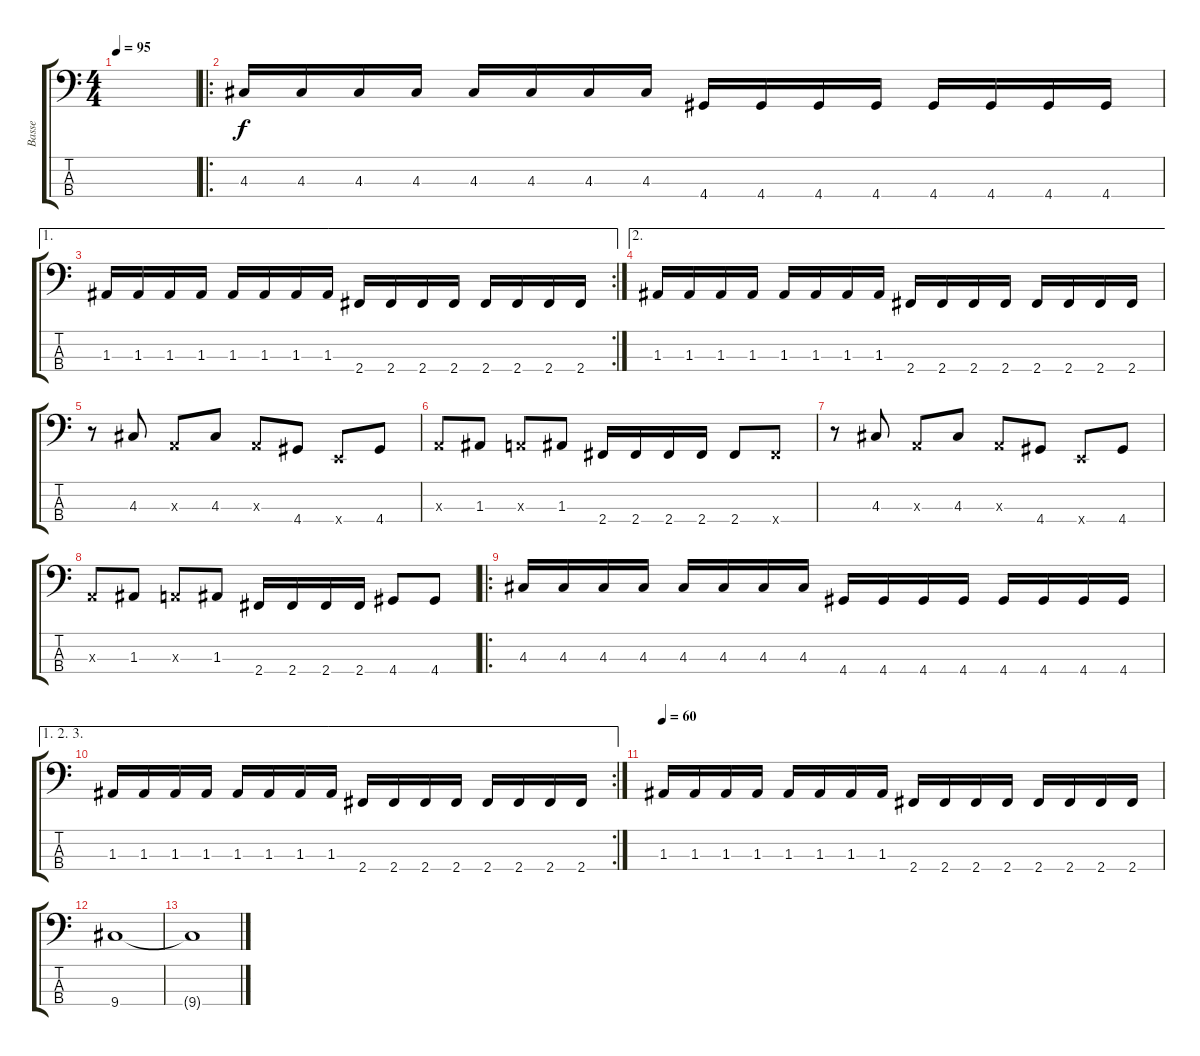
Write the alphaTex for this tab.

\track ("Basse" "Basse") {instrument acousticguitarnylon}
\staff {score tabs}
\tuning (G2 D2 A1 E1) {hide}
\ts (4 4)
\tempo 95
\clef f4
\ks c
|
\ro
4.3.16 4.3.16 4.3.16 4.3.16 4.3.16 4.3.16 4.3.16 4.3.16 4.4.16 4.4.16 4.4.16 4.4.16 4.4.16 4.4.16 4.4.16 4.4.16 |
\ae 1
\rc 2
1.3.16 1.3.16 1.3.16 1.3.16 1.3.16 1.3.16 1.3.16 1.3.16 2.4.16 2.4.16 2.4.16 2.4.16 2.4.16 2.4.16 2.4.16 2.4.16 |
\ae 2
1.3.16 1.3.16 1.3.16 1.3.16 1.3.16 1.3.16 1.3.16 1.3.16 2.4.16 2.4.16 2.4.16 2.4.16 2.4.16 2.4.16 2.4.16 2.4.16 |
r.8 4.3.8 0.3{x}.8 4.3.8 0.3{x}.8 4.4.8 0.4{x}.8 4.4.8 |
0.3{x}.8 1.3.8 0.3{x}.8 1.3.8 2.4.16 2.4.16 2.4.16 2.4.16 2.4.8 2.4{x}.8 |
r.8 4.3.8 0.3{x}.8 4.3.8 0.3{x}.8 4.4.8 0.4{x}.8 4.4.8 |
0.3{x}.8 1.3.8 0.3{x}.8 1.3.8 2.4.16 2.4.16 2.4.16 2.4.16 4.4.8 4.4.8 |
\ro
4.3.16 4.3.16 4.3.16 4.3.16 4.3.16 4.3.16 4.3.16 4.3.16 4.4.16 4.4.16 4.4.16 4.4.16 4.4.16 4.4.16 4.4.16 4.4.16 |
\ae (1 2 3)
\rc 2
1.3.16 1.3.16 1.3.16 1.3.16 1.3.16 1.3.16 1.3.16 1.3.16 2.4.16 2.4.16 2.4.16 2.4.16 2.4.16 2.4.16 2.4.16 2.4.16 |
\tempo 60
1.3.16 1.3.16 1.3.16 1.3.16 1.3.16 1.3.16 1.3.16 1.3.16 2.4.16 2.4.16 2.4.16 2.4.16 2.4.16 2.4.16 2.4.16 2.4.16 |
9.4.1 |
9.4{t}.1
